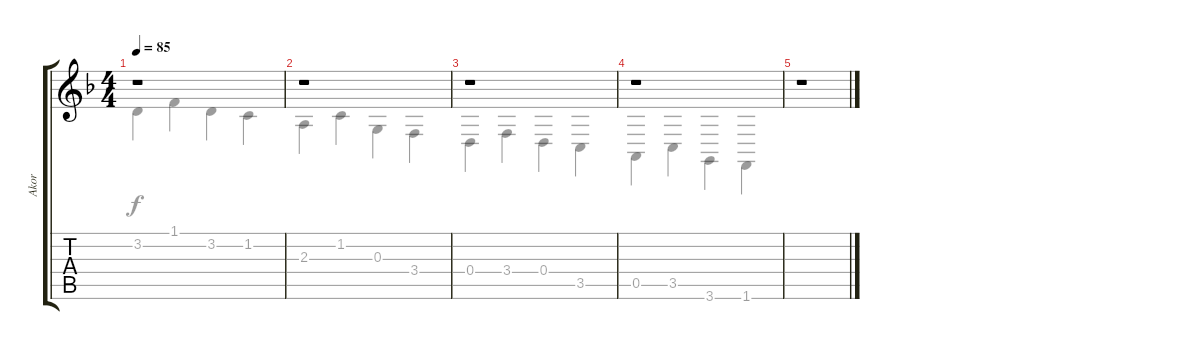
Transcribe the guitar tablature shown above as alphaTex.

\track ("Akor" "Akor") {instrument brightacousticpiano}
\staff {score tabs}
\tuning (E4 B3 G3 D3 A2 E2) {hide}
\voice
\ts (4 4)
\tempo 85
\clef g2
\ks f
r.1{dy f} |
r.1 |
r.1 |
r.1 |
r.1
\voice
\clef g2
\ottava regular
\simile none
\ks f
3.2.4{dy f} 1.1.4 3.2.4 1.2.4 |
2.3.4 1.2.4 0.3.4 3.4.4 |
0.4.4 3.4.4 0.4.4 3.5.4 |
0.5.4 3.5.4 3.6.4 1.6.4 |
r.1
